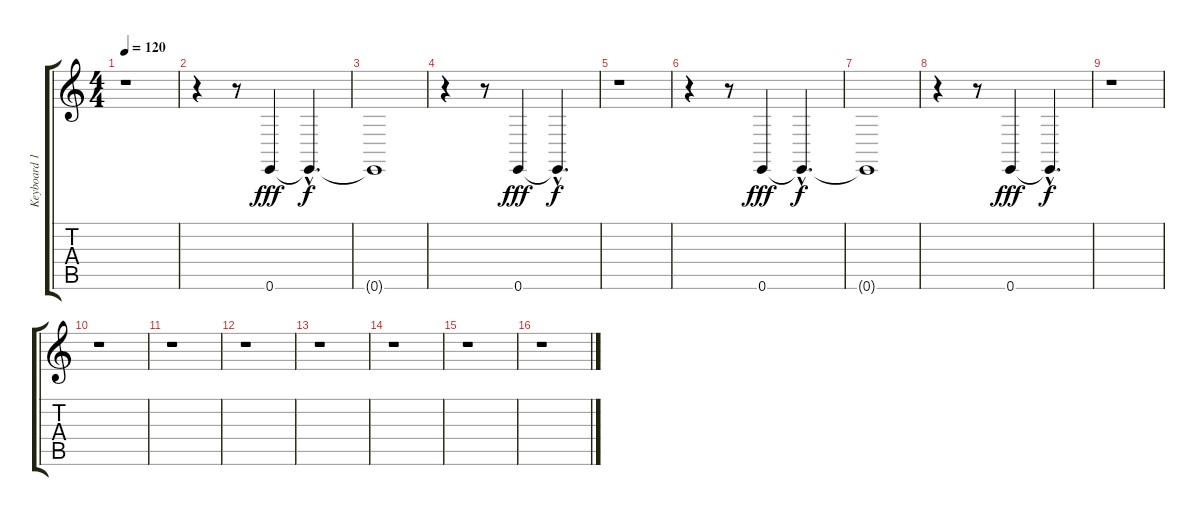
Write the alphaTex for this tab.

\track ("Keyboard 1" "Keyboard 1") {instrument acousticgrandpiano}
\staff {score tabs}
\tuning (E4 B3 G3 D3 A2 E2) {hide}
\ts (4 4)
\tempo 120
\clef g2
\ks c
r.1{dy ff} |
r.4 r.8 0.6.4{dy fff} 0.6{hac t}.4{d dy f} |
0.6{t}.1 |
r.4 r.8 0.6.4{dy fff} 0.6{hac t}.4{d dy f} |
r.1 |
r.4 r.8 0.6.4{dy fff} 0.6{hac t}.4{d dy f} |
0.6{t}.1 |
r.4 r.8 0.6.4{dy fff} 0.6{hac t}.4{d dy f} |
r.1 |
r.1 |
r.1 |
r.1 |
r.1 |
r.1 |
r.1 |
r.1
